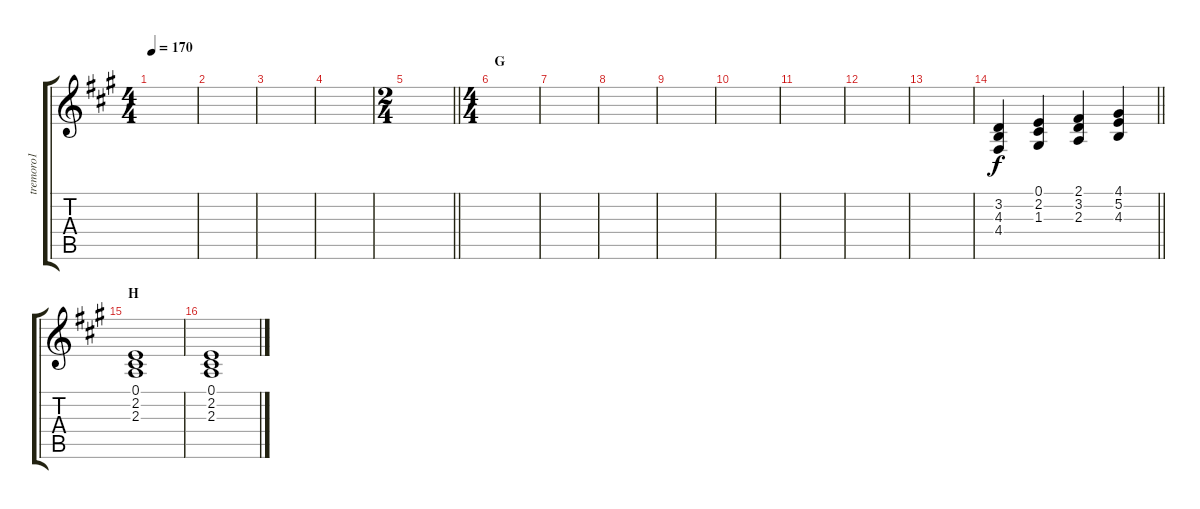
\track ("tremoro1" "tremoro1") {instrument tremolostrings}
\staff {score tabs}
\tuning (E4 B3 G3 D3 A2 E2) {hide}
\ts (4 4)
\tempo 170
\clef g2
\ks a
|
|
|
|
\ts (2 4)
\barLineRight lightlight
|
\ts (4 4)
\section ("" "G")
|
|
|
|
|
|
|
|
\barLineRight lightlight
(3.2 4.3 4.4).4 (0.1 2.2 1.3).4 (2.1 3.2 2.3).4 (4.1 5.2 4.3).4 |
\section ("" "H")
(0.1 2.2 2.3).1 |
(0.1 2.2 2.3).1
